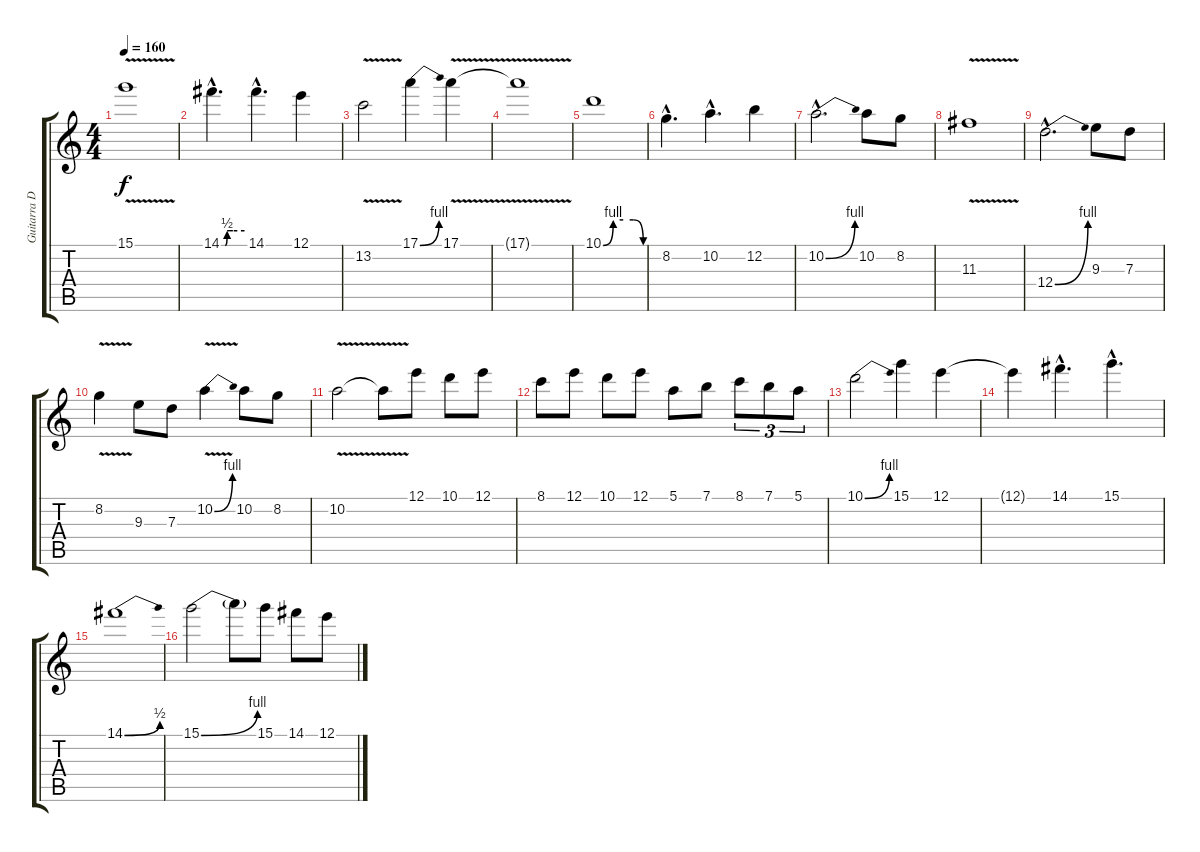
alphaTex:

\track ("Guitarra Dist." "Guitarra D") {instrument overdrivenguitar}
\staff {score tabs}
\tuning (E4 B3 G3 D3 A2 E2) {hide}
\ts (4 4)
\tempo 160
\clef g2
\ks c
15.1{v}.1{dy f} |
14.1{be (custom 0 0 10 0 15 2 20 2 30 2 60 2) hac}.4{d} 14.1{hac}.4{d} 12.1.4 |
13.2{v}.2 17.1{be (bend 0 0 60 4)}.4 17.1{v}.4 |
17.1{t}.1 |
10.1{be (custom 0 0 15 4 30 4 45 4 60 0)}.1 |
8.2{hac}.4{d} 10.2{hac}.4{d} 12.2.4 |
10.2{be (bend 0 0 60 4) hac}.2{d} 10.2.8 8.2.8 |
11.3{v}.1 |
12.4{be (bend 0 0 60 4) hac}.2{d} 9.3.8 7.3.8 |
8.2{v}.4 9.3.8 7.3.8 10.2{be (bend 0 0 60 4) v}.4 10.2.8 8.2.8 |
10.2{v}.2 10.2{t}.8 12.1.8 10.1.8 12.1.8 |
8.1.8 12.1.8 10.1.8 12.1.8 5.1.8 7.1.8 8.1.8{tu (3 2)} 7.1.8{tu (3 2)} 5.1.8{tu (3 2)} |
10.1{be (bend 0 0 60 4)}.2 15.1.4 12.1.4 |
12.1{t}.4 14.1{hac}.4{d} 15.1{hac}.4{d} |
14.1{be (bend 0 0 60 2)}.1 |
15.1{be (bend 0 0 60 4)}.2 15.1{t}.8 15.1.8 14.1.8 12.1.8
